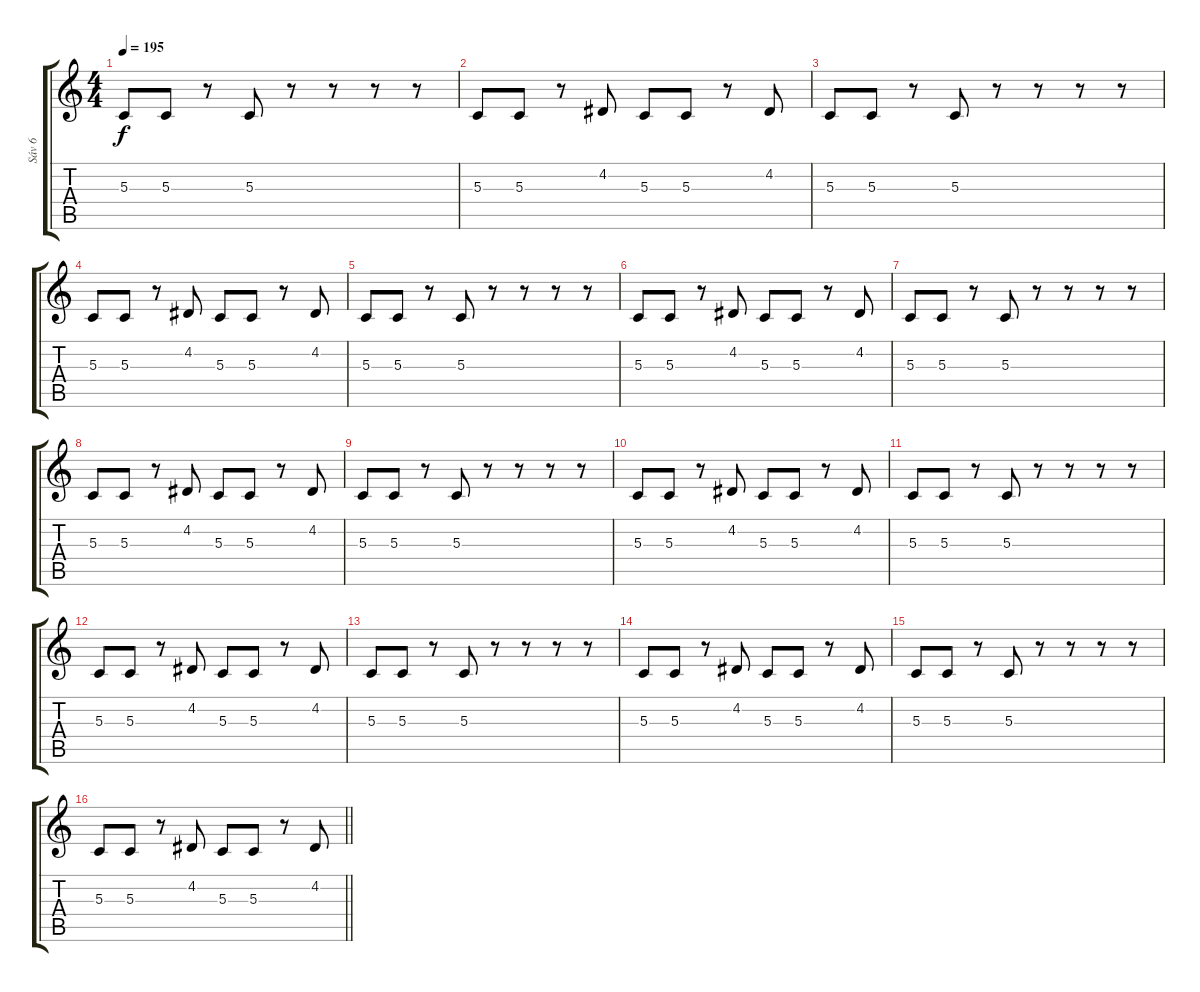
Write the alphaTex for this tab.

\track ("Sáv 6" "Sáv 6") {instrument panflute}
\staff {score tabs}
\tuning (E4 B3 G3 D3 A2 E2) {hide}
\ts (4 4)
\tempo 195
\clef g2
\ks c
5.3.8{dy f} 5.3.8 r.8 5.3.8 r.8 r.8 r.8 r.8 |
5.3.8 5.3.8 r.8 4.2.8 5.3.8 5.3.8 r.8 4.2.8 |
5.3.8 5.3.8 r.8 5.3.8 r.8 r.8 r.8 r.8 |
5.3.8 5.3.8 r.8 4.2.8 5.3.8 5.3.8 r.8 4.2.8 |
5.3.8 5.3.8 r.8 5.3.8 r.8 r.8 r.8 r.8 |
5.3.8 5.3.8 r.8 4.2.8 5.3.8 5.3.8 r.8 4.2.8 |
5.3.8 5.3.8 r.8 5.3.8 r.8 r.8 r.8 r.8 |
5.3.8 5.3.8 r.8 4.2.8 5.3.8 5.3.8 r.8 4.2.8 |
5.3.8 5.3.8 r.8 5.3.8 r.8 r.8 r.8 r.8 |
5.3.8 5.3.8 r.8 4.2.8 5.3.8 5.3.8 r.8 4.2.8 |
5.3.8 5.3.8 r.8 5.3.8 r.8 r.8 r.8 r.8 |
5.3.8 5.3.8 r.8 4.2.8 5.3.8 5.3.8 r.8 4.2.8 |
5.3.8 5.3.8 r.8 5.3.8 r.8 r.8 r.8 r.8 |
5.3.8 5.3.8 r.8 4.2.8 5.3.8 5.3.8 r.8 4.2.8 |
5.3.8 5.3.8 r.8 5.3.8 r.8 r.8 r.8 r.8 |
\barLineRight lightlight
5.3.8 5.3.8 r.8 4.2.8 5.3.8 5.3.8 r.8 4.2.8
